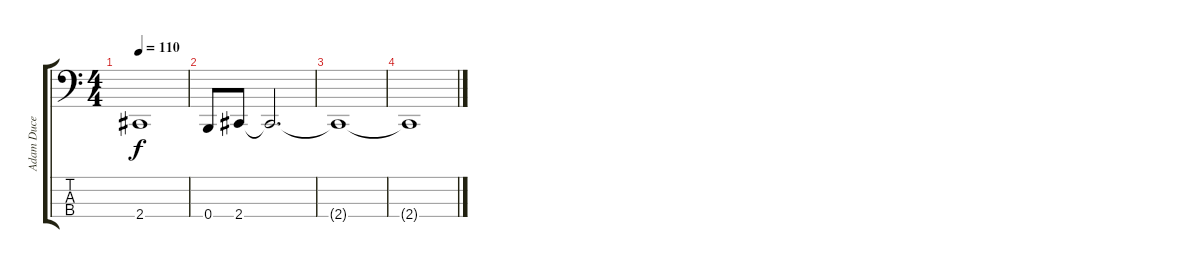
\track ("Adam Duce" "Adam Duce") {instrument electricbassfinger}
\staff {score tabs}
\tuning (E2 B1 Gb1 B0) {hide}
\ts (4 4)
\tempo 110
\clef f4
\ks c
2.4{t}.1{dy f} |
0.4.8 2.4.8 2.4{t}.2{d} |
2.4{t}.1 |
2.4{t}.1
